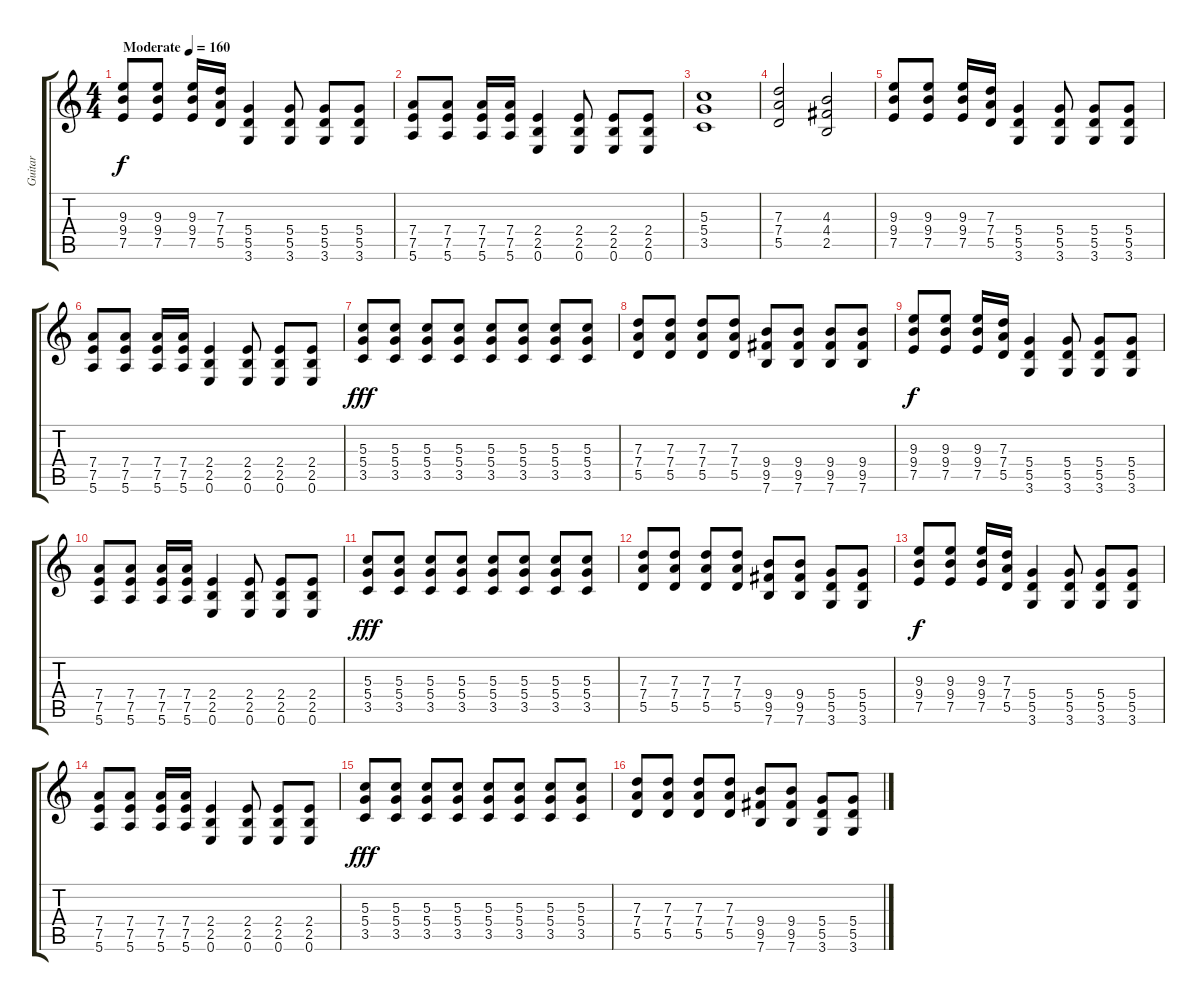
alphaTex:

\track ("Guitar" "Guitar") {instrument overdrivenguitar}
\staff {score tabs}
\tuning (E4 B3 G3 D3 A2 E2) {hide}
\ts (4 4)
\tempo (160 "Moderate")
\clef g2
\ks c
(9.3 9.4 7.5).8{dy f instrument overdrivenguitar} (9.3 9.4 7.5).8 (9.3 9.4 7.5).16 (7.3 7.4 5.5).16 (5.4 5.5 3.6).4 (5.4 5.5 3.6).8 (5.4 5.5 3.6).8 (5.4 5.5 3.6).8 |
(7.4 7.5 5.6).8 (7.4 7.5 5.6).8 (7.4 7.5 5.6).16 (7.4 7.5 5.6).16 (2.4 2.5 0.6).4 (2.4 2.5 0.6).8 (2.4 2.5 0.6).8 (2.4 2.5 0.6).8 |
(5.3 5.4 3.5).1 |
(7.3 7.4 5.5).2 (4.3 4.4 2.5).2 |
(9.3 9.4 7.5).8 (9.3 9.4 7.5).8 (9.3 9.4 7.5).16 (7.3 7.4 5.5).16 (5.4 5.5 3.6).4 (5.4 5.5 3.6).8 (5.4 5.5 3.6).8 (5.4 5.5 3.6).8 |
(7.4 7.5 5.6).8 (7.4 7.5 5.6).8 (7.4 7.5 5.6).16 (7.4 7.5 5.6).16 (2.4 2.5 0.6).4 (2.4 2.5 0.6).8 (2.4 2.5 0.6).8 (2.4 2.5 0.6).8 |
(5.3 5.4 3.5).8{dy fff} (5.3 5.4 3.5).8 (5.3 5.4 3.5).8 (5.3 5.4 3.5).8 (5.3 5.4 3.5).8 (5.3 5.4 3.5).8 (5.3 5.4 3.5).8 (5.3 5.4 3.5).8 |
(7.3 7.4 5.5).8 (7.3 7.4 5.5).8 (7.3 7.4 5.5).8 (7.3 7.4 5.5).8 (9.4 9.5 7.6).8 (9.4 9.5 7.6).8 (9.4 9.5 7.6).8 (9.4 9.5 7.6).8 |
(9.3 9.4 7.5).8{dy f} (9.3 9.4 7.5).8 (9.3 9.4 7.5).16 (7.3 7.4 5.5).16 (5.4 5.5 3.6).4 (5.4 5.5 3.6).8 (5.4 5.5 3.6).8 (5.4 5.5 3.6).8 |
(7.4 7.5 5.6).8 (7.4 7.5 5.6).8 (7.4 7.5 5.6).16 (7.4 7.5 5.6).16 (2.4 2.5 0.6).4 (2.4 2.5 0.6).8 (2.4 2.5 0.6).8 (2.4 2.5 0.6).8 |
(5.3 5.4 3.5).8{dy fff} (5.3 5.4 3.5).8 (5.3 5.4 3.5).8 (5.3 5.4 3.5).8 (5.3 5.4 3.5).8 (5.3 5.4 3.5).8 (5.3 5.4 3.5).8 (5.3 5.4 3.5).8 |
(7.3 7.4 5.5).8 (7.3 7.4 5.5).8 (7.3 7.4 5.5).8 (7.3 7.4 5.5).8 (9.4 9.5 7.6).8 (9.4 9.5 7.6).8 (5.4 5.5 3.6).8 (5.4 5.5 3.6).8 |
(9.3 9.4 7.5).8{dy f} (9.3 9.4 7.5).8 (9.3 9.4 7.5).16 (7.3 7.4 5.5).16 (5.4 5.5 3.6).4 (5.4 5.5 3.6).8 (5.4 5.5 3.6).8 (5.4 5.5 3.6).8 |
(7.4 7.5 5.6).8 (7.4 7.5 5.6).8 (7.4 7.5 5.6).16 (7.4 7.5 5.6).16 (2.4 2.5 0.6).4 (2.4 2.5 0.6).8 (2.4 2.5 0.6).8 (2.4 2.5 0.6).8 |
(5.3 5.4 3.5).8{dy fff} (5.3 5.4 3.5).8 (5.3 5.4 3.5).8 (5.3 5.4 3.5).8 (5.3 5.4 3.5).8 (5.3 5.4 3.5).8 (5.3 5.4 3.5).8 (5.3 5.4 3.5).8 |
(7.3 7.4 5.5).8 (7.3 7.4 5.5).8 (7.3 7.4 5.5).8 (7.3 7.4 5.5).8 (9.4 9.5 7.6).8 (9.4 9.5 7.6).8 (5.4 5.5 3.6).8 (5.4 5.5 3.6).8
